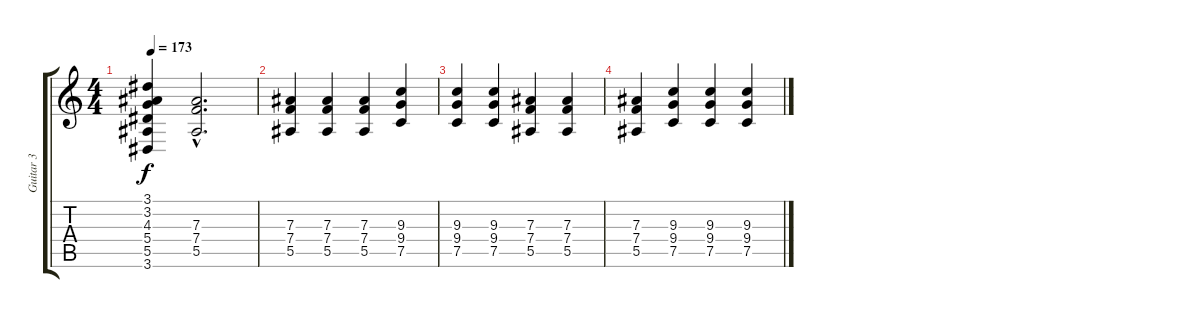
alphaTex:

\track ("Guitar 3" "Guitar 3") {instrument acousticguitarnylon}
\staff {score tabs}
\tuning (C4 G3 Eb3 Bb2 F2 C2) {hide}
\ts (4 4)
\tempo 173
\clef g2
\ks c
(3.1{t} 3.2{t} 4.3{t} 5.4{t} 5.5{t} 3.6{t}).4{dy f} (7.3{hac} 7.4{hac} 5.5{hac}).2{d volume 11 instrument acousticguitarsteel} |
(7.3 7.4 5.5).4 (7.3 7.4 5.5).4 (7.3 7.4 5.5).4 (9.3 9.4 7.5).4 |
(9.3 9.4 7.5).4 (9.3 9.4 7.5).4 (7.3 7.4 5.5).4 (7.3 7.4 5.5).4 |
(7.3 7.4 5.5).4{volume 2} (9.3 9.4 7.5).4 (9.3 9.4 7.5).4 (9.3 9.4 7.5).4
